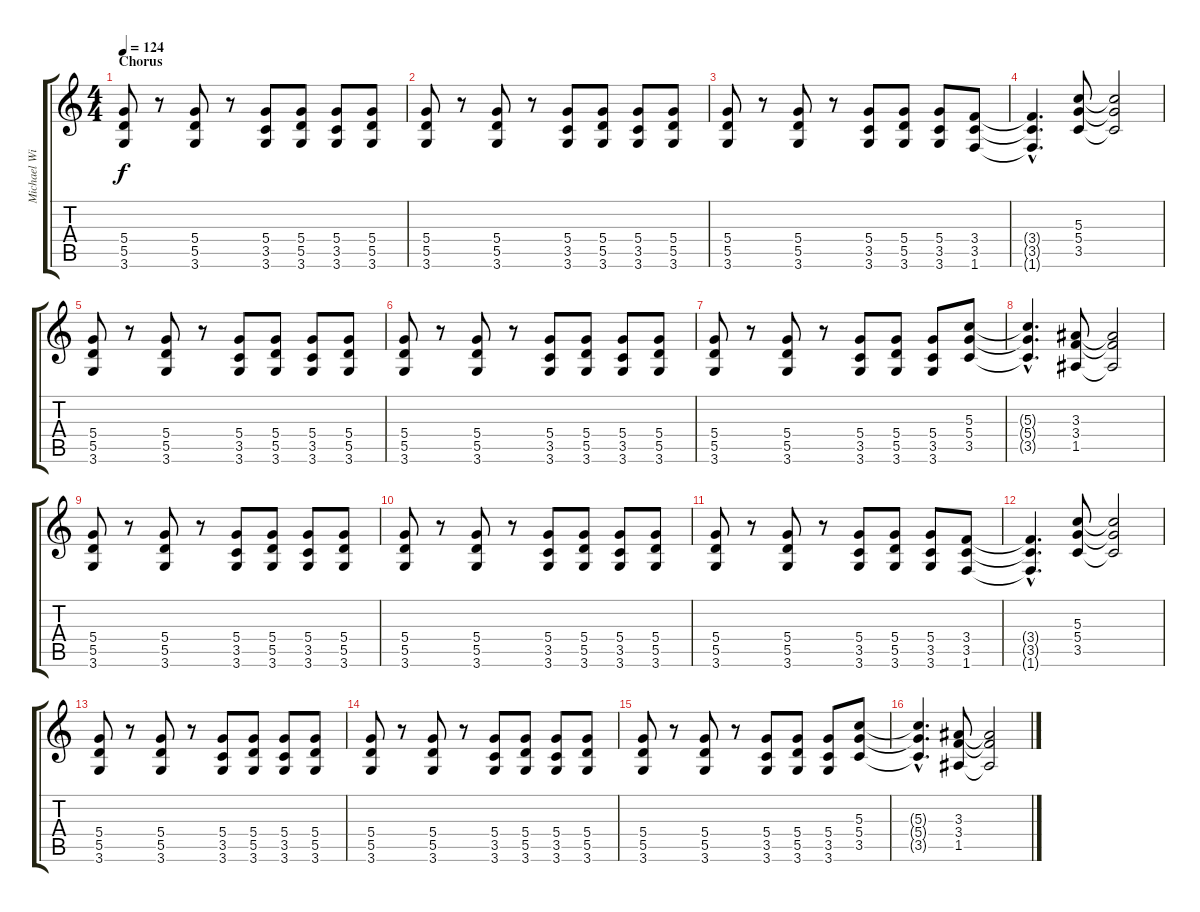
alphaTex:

\track ("Michael Wilton (Standard Tuning)" "Michael Wi") {instrument distortionguitar}
\staff {score tabs}
\tuning (E4 B3 G3 D3 A2 E2) {hide}
\ts (4 4)
\section ("" "Chorus")
\tempo 124
\clef g2
\ks c
(5.4 5.5 3.6).8{dy f} r.8 (5.4 5.5 3.6).8 r.8 (5.4 3.5 3.6).8 (5.4 5.5 3.6).8 (5.4 3.5 3.6).8 (5.4 5.5 3.6).8 |
(5.4 5.5 3.6).8 r.8 (5.4 5.5 3.6).8 r.8 (5.4 3.5 3.6).8 (5.4 5.5 3.6).8 (5.4 3.5 3.6).8 (5.4 5.5 3.6).8 |
(5.4 5.5 3.6).8 r.8 (5.4 5.5 3.6).8 r.8 (5.4 3.5 3.6).8 (5.4 5.5 3.6).8 (5.4 3.5 3.6).8 (3.4 3.5 1.6).8 |
(3.4{hac t} 3.5{hac t} 1.6{hac t}).4{d} (5.3 5.4 3.5).8 (5.3{t} 5.4{t} 3.5{t}).2 |
(5.4 5.5 3.6).8 r.8 (5.4 5.5 3.6).8 r.8 (5.4 3.5 3.6).8 (5.4 5.5 3.6).8 (5.4 3.5 3.6).8 (5.4 5.5 3.6).8 |
(5.4 5.5 3.6).8 r.8 (5.4 5.5 3.6).8 r.8 (5.4 3.5 3.6).8 (5.4 5.5 3.6).8 (5.4 3.5 3.6).8 (5.4 5.5 3.6).8 |
(5.4 5.5 3.6).8 r.8 (5.4 5.5 3.6).8 r.8 (5.4 3.5 3.6).8 (5.4 5.5 3.6).8 (5.4 3.5 3.6).8 (5.3 5.4 3.5).8 |
(5.3{hac t} 5.4{hac t} 3.5{hac t}).4{d} (3.3 3.4 1.5).8 (3.3{t} 3.4{t} 1.5{t}).2 |
(5.4 5.5 3.6).8 r.8 (5.4 5.5 3.6).8 r.8 (5.4 3.5 3.6).8 (5.4 5.5 3.6).8 (5.4 3.5 3.6).8 (5.4 5.5 3.6).8 |
(5.4 5.5 3.6).8 r.8 (5.4 5.5 3.6).8 r.8 (5.4 3.5 3.6).8 (5.4 5.5 3.6).8 (5.4 3.5 3.6).8 (5.4 5.5 3.6).8 |
(5.4 5.5 3.6).8 r.8 (5.4 5.5 3.6).8 r.8 (5.4 3.5 3.6).8 (5.4 5.5 3.6).8 (5.4 3.5 3.6).8 (3.4 3.5 1.6).8 |
(3.4{hac t} 3.5{hac t} 1.6{hac t}).4{d} (5.3 5.4 3.5).8 (5.3{t} 5.4{t} 3.5{t}).2 |
(5.4 5.5 3.6).8 r.8 (5.4 5.5 3.6).8 r.8 (5.4 3.5 3.6).8 (5.4 5.5 3.6).8 (5.4 3.5 3.6).8 (5.4 5.5 3.6).8 |
(5.4 5.5 3.6).8 r.8 (5.4 5.5 3.6).8 r.8 (5.4 3.5 3.6).8 (5.4 5.5 3.6).8 (5.4 3.5 3.6).8 (5.4 5.5 3.6).8 |
(5.4 5.5 3.6).8 r.8 (5.4 5.5 3.6).8 r.8 (5.4 3.5 3.6).8 (5.4 5.5 3.6).8 (5.4 3.5 3.6).8 (5.3 5.4 3.5).8 |
(5.3{hac t} 5.4{hac t} 3.5{hac t}).4{d} (3.3 3.4 1.5).8 (3.3{t} 3.4{t} 1.5{t}).2
